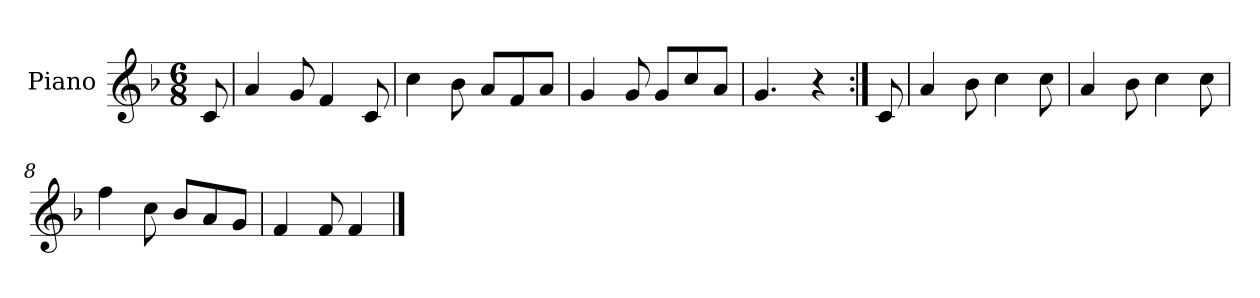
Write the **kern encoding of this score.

**kern
*part1
*staff1
*I"Piano
*I'Pno.
*clefG2
*k[b-]
*M6/8
=
8c/
=1
4a/
8g/
4f/
8c/
=2
4cc\
8b-\
8a/L
8f/
8a/J
=3
4g/
8g/
8g/L
8cc/
8a/J
=4
4.g/
4r
=5:|!
8c/
=6
4a/
8b-\
4cc\
8cc\
=7
4a/
8b-\
4cc\
8cc\
=8
4ff\
8cc\
8b-/L
8a/
8g/J
=9
4f/
8f/
4f/
==
*-
